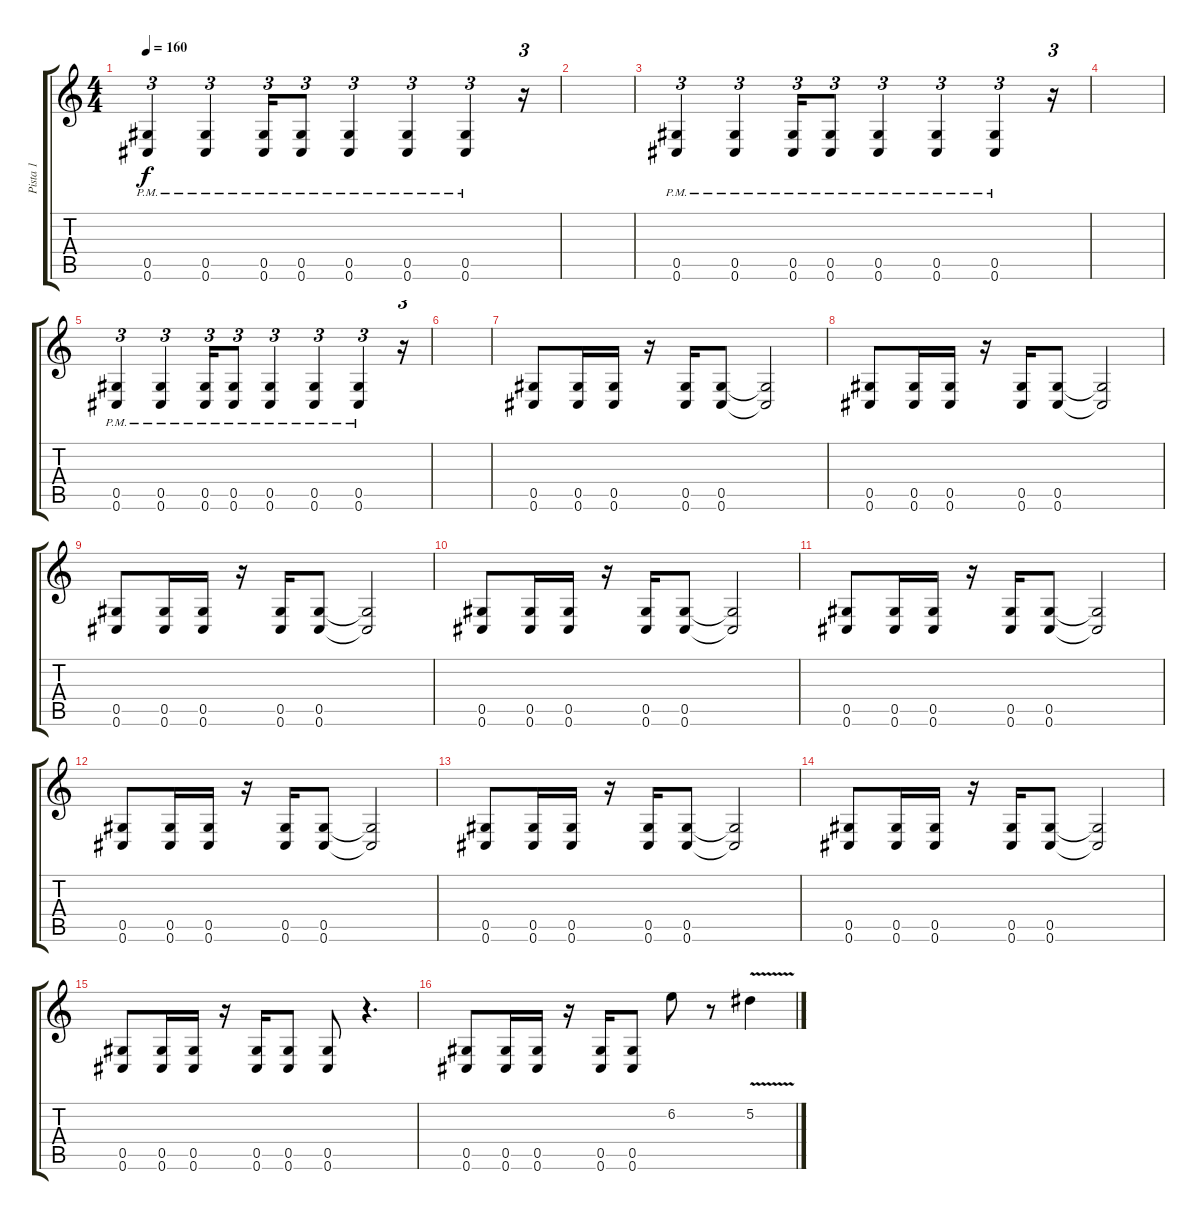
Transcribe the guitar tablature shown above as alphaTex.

\track ("Pista 1" "Pista 1") {instrument distortionguitar}
\staff {score tabs}
\tuning (Eb4 Bb3 Gb3 Db3 Ab2 Db2) {hide}
\ts (4 4)
\tempo 160
\clef g2
\ks c
(0.5{pm} 0.6{pm}).4{tu (3 2) dy f} (0.5{pm} 0.6{pm}).4{tu (3 2)} (0.5{pm} 0.6{pm}).16{tu (3 2)} (0.5{pm} 0.6{pm}).8{tu (3 2)} (0.5{pm} 0.6{pm}).4{tu (3 2)} (0.5{pm} 0.6{pm}).4{tu (3 2)} (0.5{pm} 0.6{pm}).4{tu (3 2)} r.16{tu (3 2)} |
|
(0.5{pm} 0.6{pm}).4{tu (3 2)} (0.5{pm} 0.6{pm}).4{tu (3 2)} (0.5{pm} 0.6{pm}).16{tu (3 2)} (0.5{pm} 0.6{pm}).8{tu (3 2)} (0.5{pm} 0.6{pm}).4{tu (3 2)} (0.5{pm} 0.6{pm}).4{tu (3 2)} (0.5{pm} 0.6{pm}).4{tu (3 2)} r.16{tu (3 2)} |
|
(0.5{pm} 0.6{pm}).4{tu (3 2)} (0.5{pm} 0.6{pm}).4{tu (3 2)} (0.5{pm} 0.6{pm}).16{tu (3 2)} (0.5{pm} 0.6{pm}).8{tu (3 2)} (0.5{pm} 0.6{pm}).4{tu (3 2)} (0.5{pm} 0.6{pm}).4{tu (3 2)} (0.5{pm} 0.6{pm}).4{tu (3 2)} r.16{tu (3 2)} |
|
(0.5 0.6).8 (0.5 0.6).16 (0.5 0.6).16 r.16 (0.5 0.6).16 (0.5 0.6).8 (0.5{t} 0.6{t}).2 |
(0.5 0.6).8 (0.5 0.6).16 (0.5 0.6).16 r.16 (0.5 0.6).16 (0.5 0.6).8 (0.5{t} 0.6{t}).2 |
(0.5 0.6).8 (0.5 0.6).16 (0.5 0.6).16 r.16 (0.5 0.6).16 (0.5 0.6).8 (0.5{t} 0.6{t}).2 |
(0.5 0.6).8 (0.5 0.6).16 (0.5 0.6).16 r.16 (0.5 0.6).16 (0.5 0.6).8 (0.5{t} 0.6{t}).2 |
(0.5 0.6).8 (0.5 0.6).16 (0.5 0.6).16 r.16 (0.5 0.6).16 (0.5 0.6).8 (0.5{t} 0.6{t}).2 |
(0.5 0.6).8 (0.5 0.6).16 (0.5 0.6).16 r.16 (0.5 0.6).16 (0.5 0.6).8 (0.5{t} 0.6{t}).2 |
(0.5 0.6).8 (0.5 0.6).16 (0.5 0.6).16 r.16 (0.5 0.6).16 (0.5 0.6).8 (0.5{t} 0.6{t}).2 |
(0.5 0.6).8 (0.5 0.6).16 (0.5 0.6).16 r.16 (0.5 0.6).16 (0.5 0.6).8 (0.5{t} 0.6{t}).2 |
(0.5 0.6).8 (0.5 0.6).16 (0.5 0.6).16 r.16 (0.5 0.6).16 (0.5 0.6).8 (0.5 0.6).8 r.4{d} |
(0.5 0.6).8 (0.5 0.6).16 (0.5 0.6).16 r.16 (0.5 0.6).16 (0.5 0.6).8 6.2.8 r.8 5.2{v}.4
